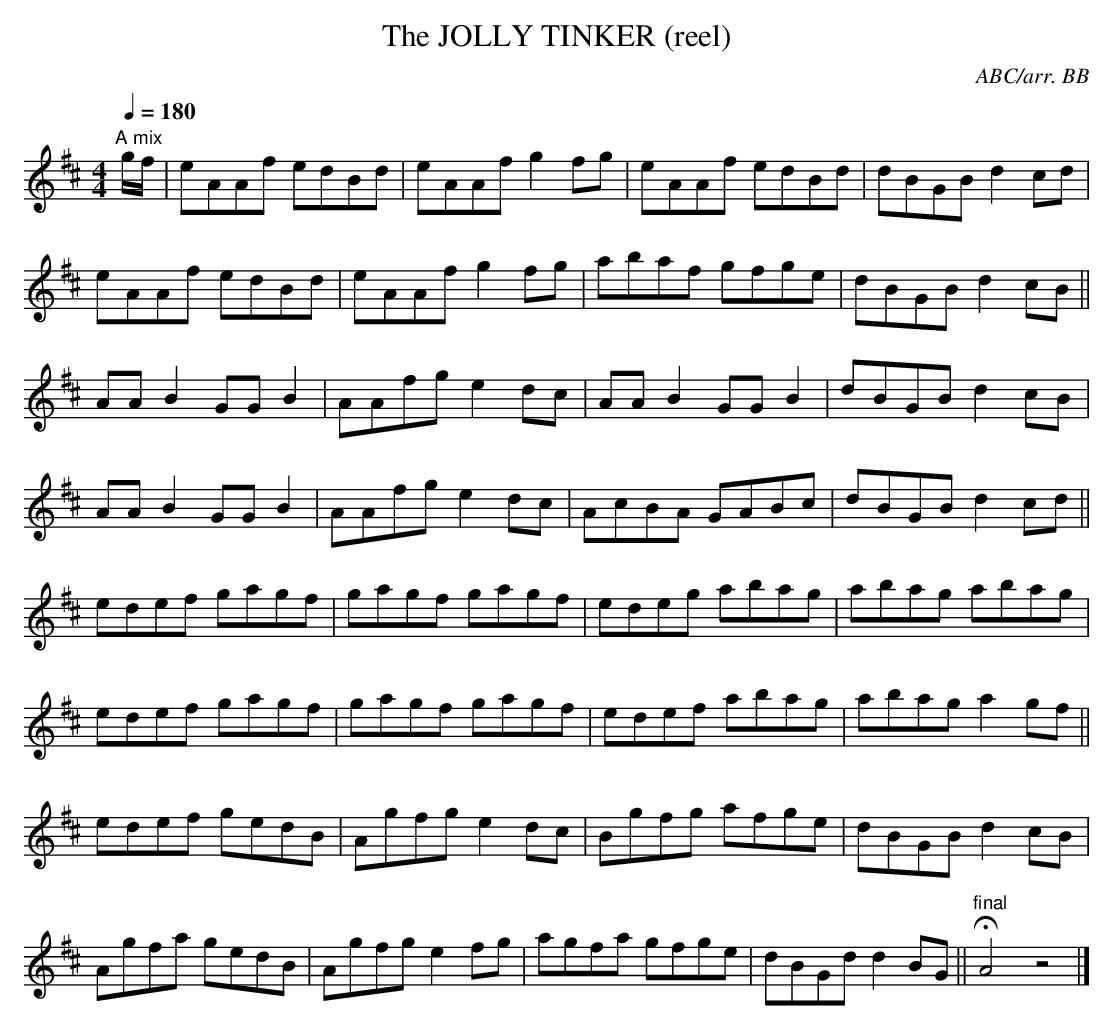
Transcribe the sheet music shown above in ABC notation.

X:1
T:JOLLY TINKER (reel), The
C:ABC/arr. BB
of repetition of parts, but I have ignored his "segno"
and "DS" markings since he provides no indication where
the "fine" is! (And nobody plays the tune that way anyway!)
Q:1/4=180
L:1/8
M:4/4
K:D
"A mix"
g/f/|eAAf edBd|eAAf g2fg|eAAf edBd|dBGB d2 cd|
eAAf edBd|eAAf g2fg|abaf gfge|dBGB d2cB ||
AAB2 GGB2|AAfg e2dc|AAB2 GGB2|dBGB d2cB|
AAB2 GGB2|AAfg e2dc|AcBA GABc|dBGB d2cd ||
edef gagf|gagf gagf|edeg abag|abag abag|
edef gagf|gagf gagf|edef abag|abag a2gf ||
edef gedB|Agfg e2dc|Bgfg afge|dBGB d2cB|
Agfa gedB|Agfg e2fg|agfa gfge|dBGd d2BG||\
"final"HA4z4|]
